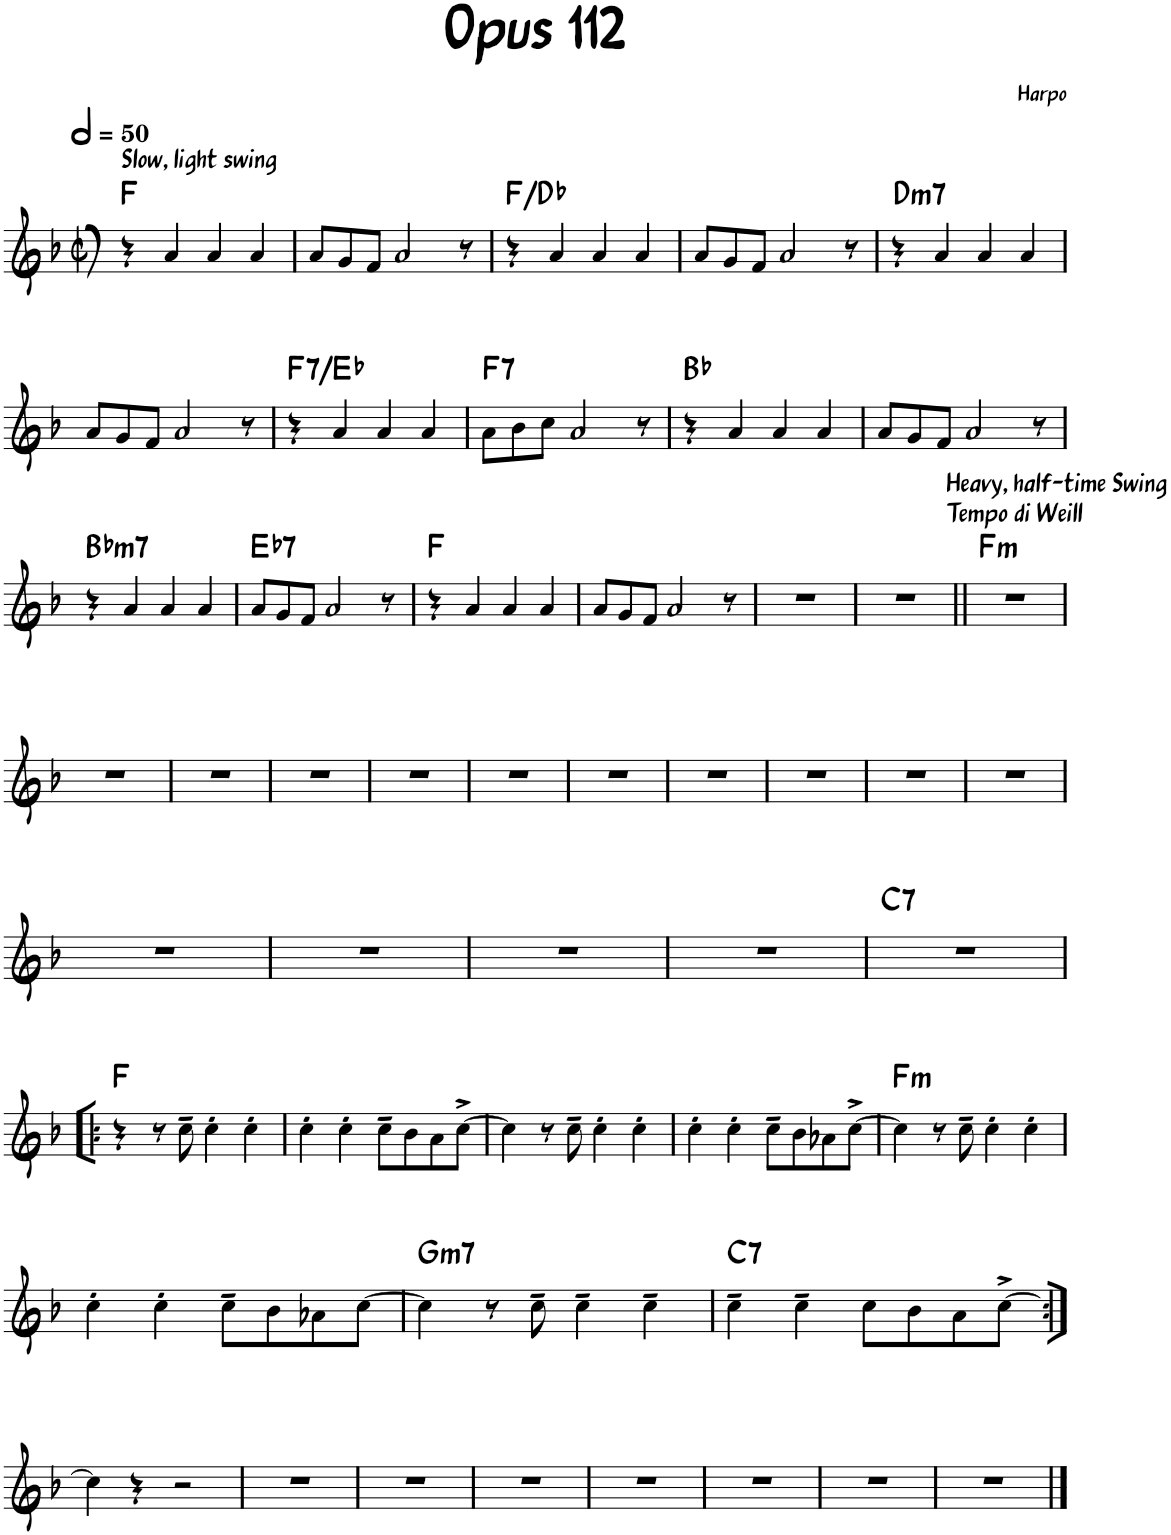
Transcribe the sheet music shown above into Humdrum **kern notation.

**kern	**harte
*part1	*part1
*staff1	*
*I"Piano	*
*I'Pno.	*
*clefG2	*
*k[b-]	*
*M2/2	*
*met(c|)	*
*MM100	*
=1	=1
!LO:TX:a:B:t=Slow, light swing	!
4r	F:maj
4a/	.
4a/	.
4a/	.
=2	=2
8a/L	.
8g/	.
8f/J	.
2a/	.
8r	.
=3	=3
4r	F:maj/b6
4a/	.
4a/	.
4a/	.
=4	=4
8a/L	.
8g/	.
8f/J	.
2a/	.
8r	.
=5	=5
!	!LO:H:kt=m7
4r	D:min7
4a/	.
4a/	.
4a/	.
!!LO:LB:g=z
=6	=6
8a/L	.
8g/	.
8f/J	.
2a/	.
8r	.
=7	=7
!	!LO:H:kt=7
4r	F:7/b7
4a/	.
4a/	.
4a/	.
=8	=8
!	!LO:H:kt=7
8a\L	F:7
8b-\	.
8cc\J	.
2a/	.
8r	.
=9	=9
4r	Bb:maj
4a/	.
4a/	.
4a/	.
=10	=10
8a/L	.
8g/	.
8f/J	.
2a/	.
8r	.
!!LO:LB:g=z
=11	=11
!	!LO:H:kt=m7
4r	Bb:min7
4a/	.
4a/	.
4a/	.
=12	=12
!	!LO:H:kt=7
8a/L	Eb:7
8g/	.
8f/J	.
2a/	.
8r	.
=13	=13
4r	F:maj
4a/	.
4a/	.
4a/	.
=14	=14
8a/L	.
8g/	.
8f/J	.
2a/	.
8r	.
=15	=15
1r	.
=16	=16
1r	.
=17||	=17||
!LO:TX:a:B:t=Heavy, half-time Swing	!
!LO:TX:a:t=Tempo di Weill	!LO:H:kt=m
1r	F:min
!!LO:LB:g=z
=18	=18
1r	.
=19	=19
1r	.
=20	=20
1r	.
=21	=21
1r	.
=22	=22
1r	.
=23	=23
1r	.
=24	=24
1r	.
=25	=25
1r	.
=26	=26
1r	.
=27	=27
1r	.
!!LO:LB:g=z
=28	=28
1r	.
=29	=29
1r	.
=30	=30
1r	.
=31	=31
1r	.
=32	=32
!	!LO:H:kt=7
1r	C:7
!!LO:LB:g=z
=33!|:	=33!|:
*k[b-]	*
4r	F:maj
8r	.
8cc~\	.
4cc'\	.
4cc'\	.
=34	=34
4cc'\	.
4cc'\	.
8cc~\L	.
8b-\	.
8a\	.
[8cc^\J	.
=35	=35
4cc\]	.
8r	.
8cc~\	.
4cc'\	.
4cc'\	.
=36	=36
4cc'\	.
4cc'\	.
8cc~\L	.
8b-\	.
8a-X\	.
[8cc^\J	.
=37	=37
!	!LO:H:kt=m
4cc\]	F:min
8r	.
8cc~\	.
4cc'\	.
4cc'\	.
!!LO:LB:g=z
=38	=38
4cc'\	.
4cc'\	.
8cc~\L	.
8b-\	.
8a-X\	.
[8cc\J	.
=39	=39
!	!LO:H:kt=m7
4cc\]	G:min7
8r	.
8cc~\	.
4cc~\	.
4cc~\	.
=40	=40
!	!LO:H:kt=7
4cc~\	C:7
4cc~\	.
8cc\L	.
8b-\	.
8a\	.
[8cc^\J	.
!!LO:LB:g=z
=41:|!	=41:|!
4cc\]	.
4r	.
2r	.
=42	=42
1r	.
=43	=43
1r	.
=44	=44
1r	.
=45	=45
1r	.
=46	=46
1r	.
=47	=47
1r	.
=48	=48
1r	.
==	==
*-	*-
